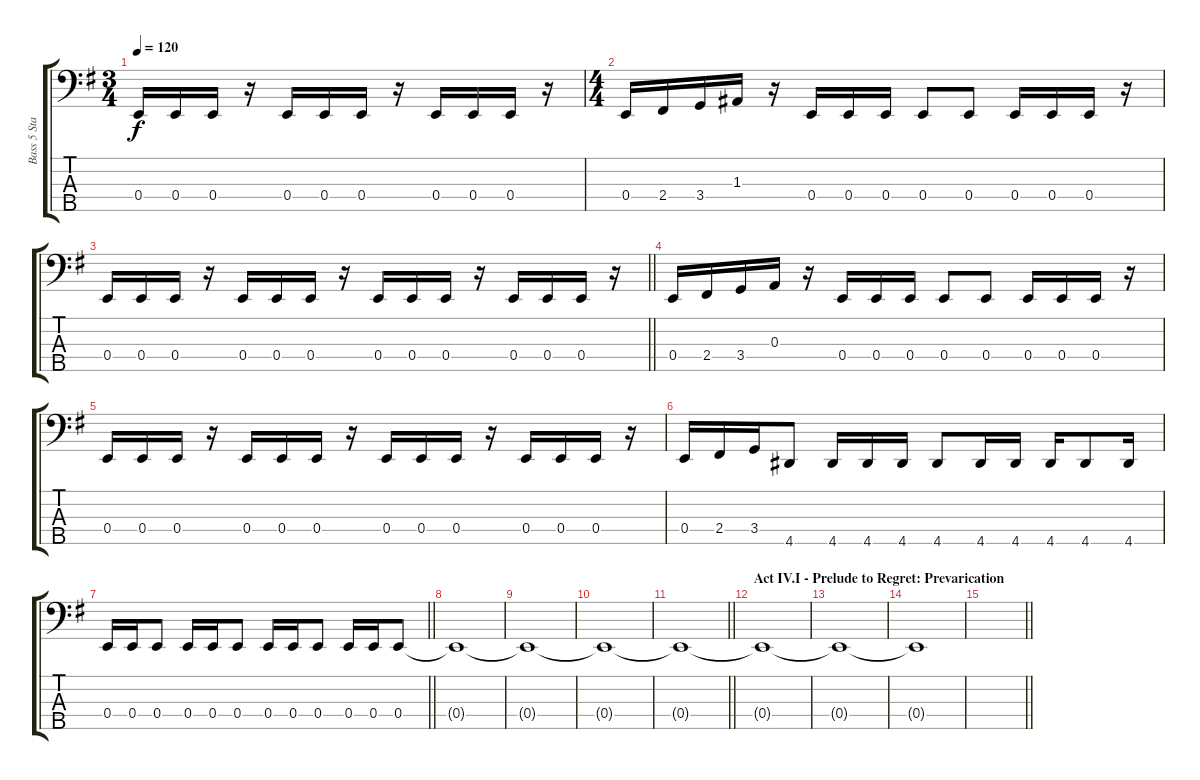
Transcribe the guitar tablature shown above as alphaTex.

\track ("Bass 5 Standard" "Bass 5 Sta") {instrument electricbassfinger}
\staff {score tabs}
\tuning (G2 D2 A1 E1 B0) {hide}
\ts (3 4)
\tempo 120
\clef f4
\ks eminor
0.4.16{dy f} 0.4.16 0.4.16 r.16 0.4.16 0.4.16 0.4.16 r.16 0.4.16 0.4.16 0.4.16 r.16 |
\ts (4 4)
0.4.16 2.4.16 3.4.16 1.3.16 r.16 0.4.16 0.4.16 0.4.16 0.4.8 0.4.8 0.4.16 0.4.16 0.4.16 r.16 |
\barLineRight lightlight
0.4.16 0.4.16 0.4.16 r.16 0.4.16 0.4.16 0.4.16 r.16 0.4.16 0.4.16 0.4.16 r.16 0.4.16 0.4.16 0.4.16 r.16 |
0.4.16 2.4.16 3.4.16 0.3.16 r.16 0.4.16 0.4.16 0.4.16 0.4.8 0.4.8 0.4.16 0.4.16 0.4.16 r.16 |
0.4.16 0.4.16 0.4.16 r.16 0.4.16 0.4.16 0.4.16 r.16 0.4.16 0.4.16 0.4.16 r.16 0.4.16 0.4.16 0.4.16 r.16 |
0.4.16 2.4.16 3.4.16 4.5.8 4.5.16 4.5.16 4.5.16 4.5.8 4.5.16 4.5.16 4.5.16 4.5.8 4.5.16 |
\barLineRight lightlight
0.4.16 0.4.16 0.4.8 0.4.16 0.4.16 0.4.8 0.4.16 0.4.16 0.4.8 0.4.16 0.4.16 0.4.8 |
\section ("" "")
0.4{t}.1 |
0.4{t}.1 |
0.4{t}.1{volume 0} |
\barLineRight lightlight
0.4{t}.1 |
\section ("" "Act IV.I - Prelude to Regret: Prevarication")
0.4{t}.1 |
0.4{t}.1 |
0.4{t}.1 |
\barLineRight lightlight
